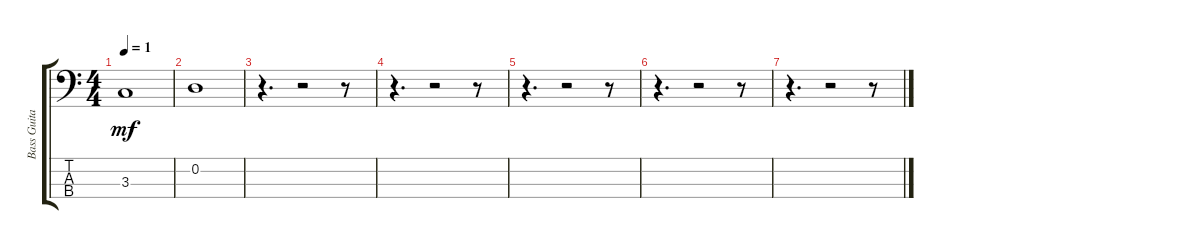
\track ("Bass Guitar" "Bass Guita") {instrument electricbasspick}
\staff {score tabs}
\tuning (G2 D2 A1 E1) {hide}
\ts (4 4)
\tempo 1
\clef f4
\ks c
3.3.1{dy mf} |
0.2.1 |
r.4{d} r.2 r.8 |
r.4{d} r.2 r.8 |
r.4{d} r.2 r.8 |
r.4{d} r.2 r.8 |
r.4{d} r.2 r.8
